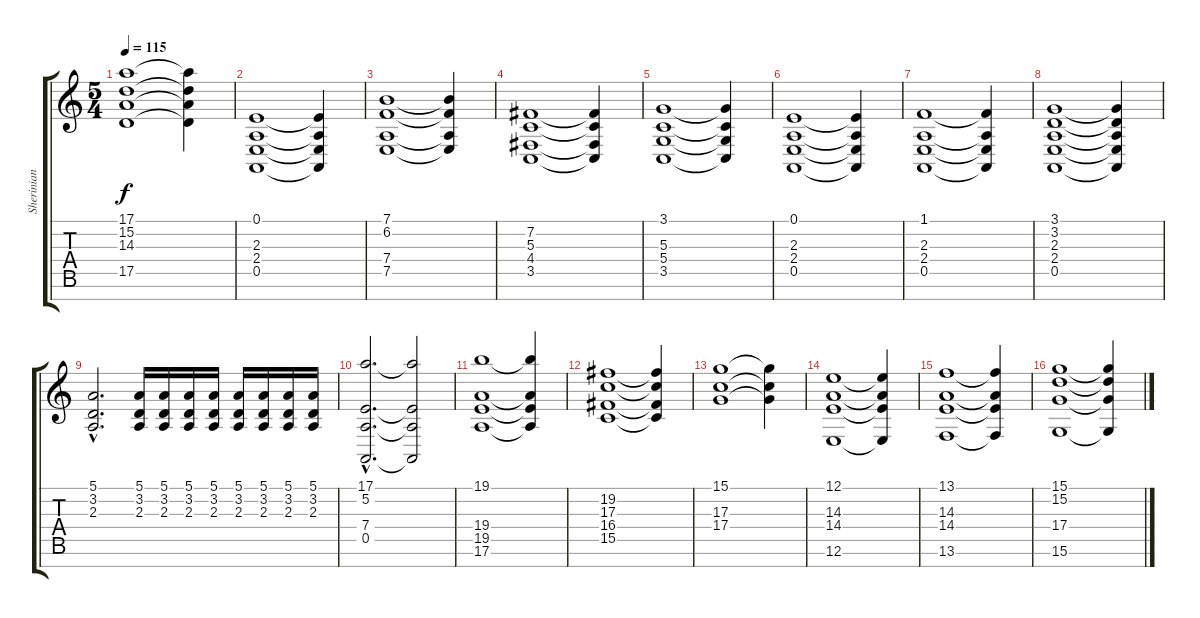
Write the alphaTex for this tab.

\track ("Sherinian Keyboard & Organs" "Sherinian ") {instrument fx3crystal}
\staff {score tabs}
\tuning (E4 B3 G3 D3 A2 E2 B1) {hide}
\ts (5 4)
\tempo 115
\clef g2
\ks c
(17.1 15.2 14.3 17.5).1{dy f} (17.1{t} 15.2{t} 14.3{t} 17.5{t}).4 |
(0.1 2.3 2.4 0.5).1 (0.1{t} 2.3{t} 2.4{t} 0.5{t}).4 |
(7.1 6.2 7.4 7.5).1 (7.1{t} 6.2{t} 7.4{t} 7.5{t}).4 |
(7.2 5.3 4.4 3.5).1 (7.2{t} 5.3{t} 4.4{t} 3.5{t}).4 |
(3.1 5.3 5.4 3.5).1 (3.1{t} 5.3{t} 5.4{t} 3.5{t}).4 |
(0.1 2.3 2.4 0.5).1 (0.1{t} 2.3{t} 2.4{t} 0.5{t}).4 |
(1.1 2.3 2.4 0.5).1 (1.1{t} 2.3{t} 2.4{t} 0.5{t}).4 |
(3.1 3.2 2.3 2.4 0.5).1 (3.1{t} 3.2{t} 2.3{t} 2.4{t} 0.5{t}).4 |
(5.1{hac} 3.2{hac} 2.3{hac}).2{d} (5.1 3.2 2.3).16 (5.1 3.2 2.3).16 (5.1 3.2 2.3).16 (5.1 3.2 2.3).16 (5.1 3.2 2.3).16 (5.1 3.2 2.3).16 (5.1 3.2 2.3).16 (5.1 3.2 2.3).16 |
(17.1{hac} 5.2{hac} 7.4{hac} 0.5{hac}).2{d} (17.1{t} 5.2{t} 7.4{t} 0.5{t}).2 |
(19.1 19.4 19.5 17.6).1 (19.1{t} 19.4{t} 19.5{t} 17.6{t}).4 |
(19.2 17.3 16.4 15.5).1 (19.2{t} 17.3{t} 16.4{t} 15.5{t}).4 |
(15.1 17.3 17.4).1 (15.1{t} 17.3{t} 17.4{t}).4 |
(12.1 14.3 14.4 12.6).1 (12.1{t} 14.3{t} 14.4{t} 12.6{t}).4 |
(13.1 14.3 14.4 13.6).1 (13.1{t} 14.3{t} 14.4{t} 13.6{t}).4 |
(15.1 15.2 17.4 15.6).1 (15.1{t} 15.2{t} 17.4{t} 15.6{t}).4
